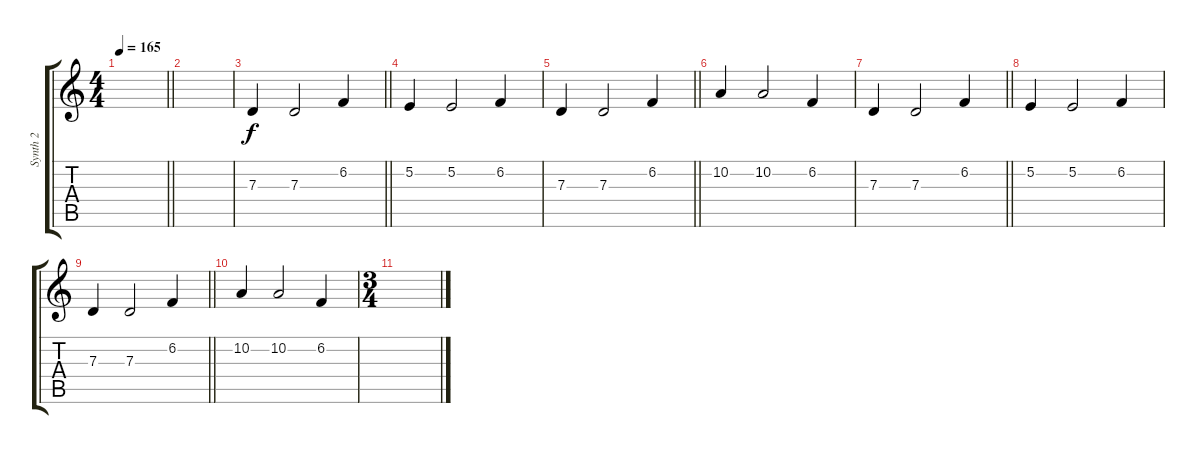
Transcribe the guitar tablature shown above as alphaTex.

\track ("Synth 2" "Synth 2") {instrument choiraahs}
\staff {score tabs}
\tuning (E4 B3 G3 D3 A2 E2) {hide}
\ts (4 4)
\tempo 165
\clef g2
\barLineRight lightlight
\ks c
|
|
\barLineRight lightlight
7.3.4{volume 12 instrument lead1square} 7.3.2 6.2.4 |
5.2.4 5.2.2 6.2.4 |
\barLineRight lightlight
7.3.4 7.3.2 6.2.4 |
10.2.4 10.2.2 6.2.4 |
\barLineRight lightlight
7.3.4 7.3.2 6.2.4 |
5.2.4 5.2.2 6.2.4 |
\barLineRight lightlight
7.3.4 7.3.2 6.2.4 |
10.2.4 10.2.2 6.2.4 |
\ts (3 4)
